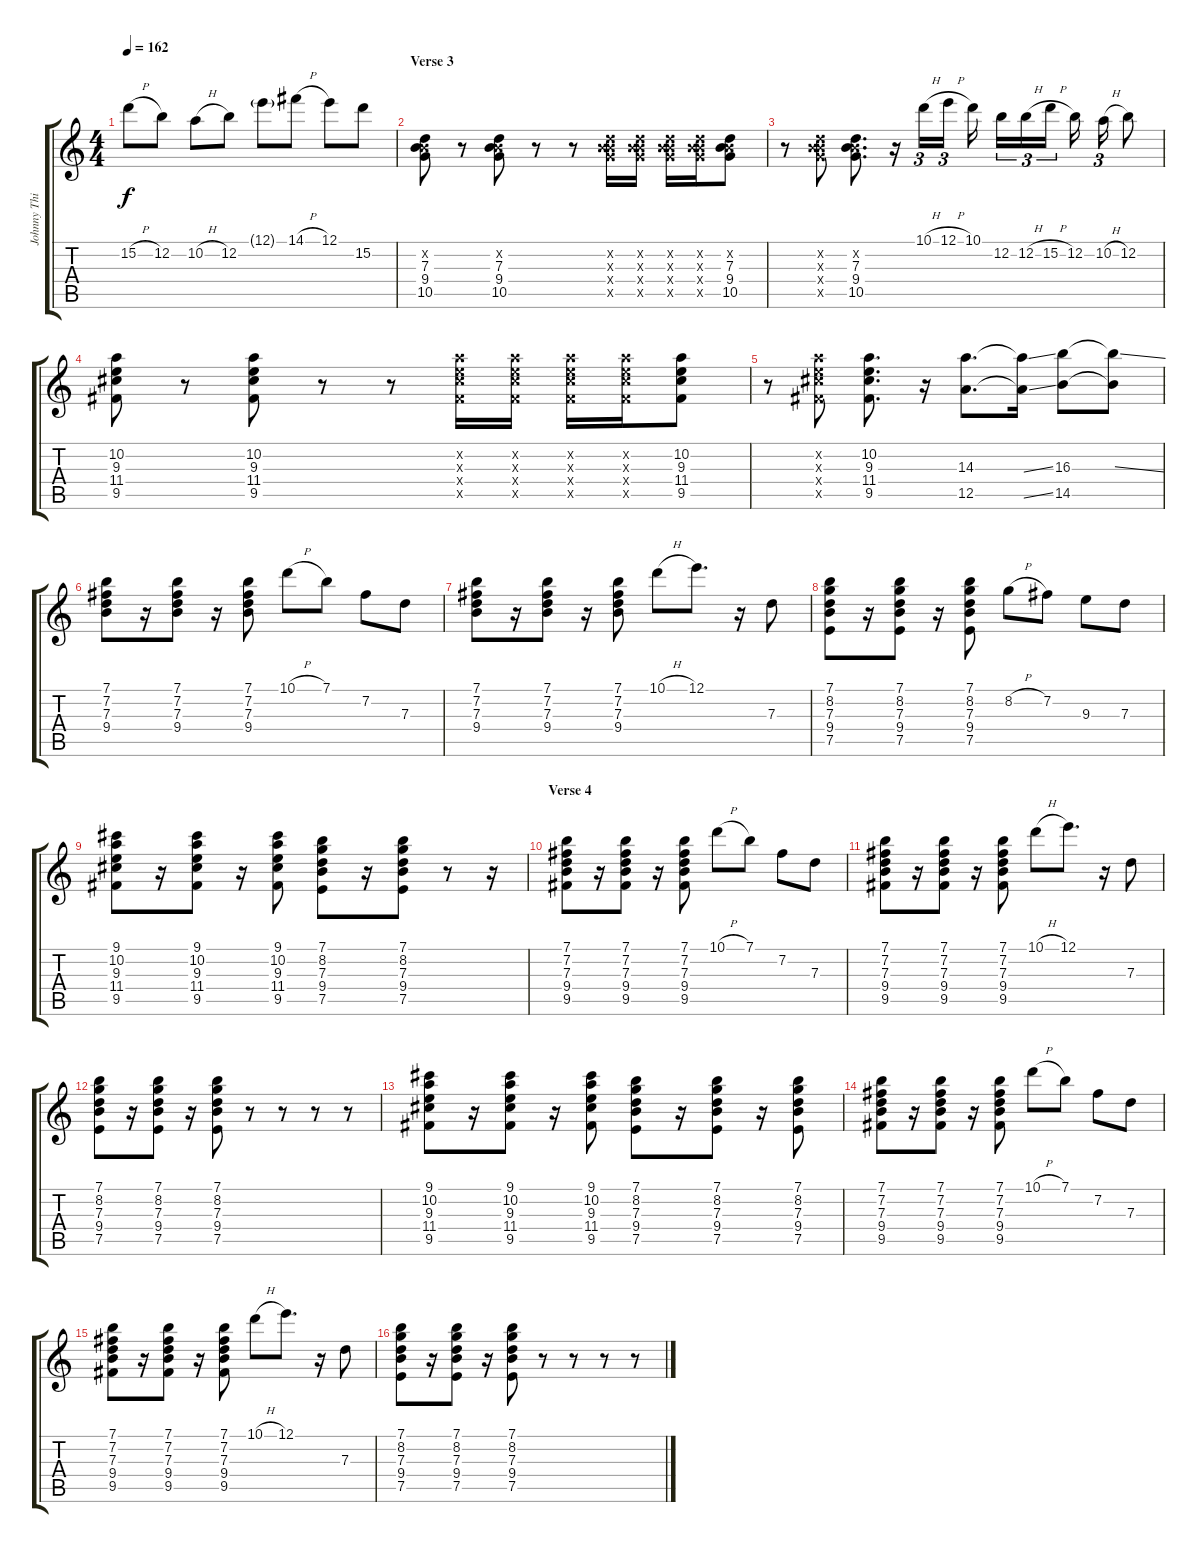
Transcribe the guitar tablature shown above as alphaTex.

\track ("Johnny Third" "Johnny Thi") {instrument distortionguitar}
\staff {score tabs}
\tuning (E4 B3 G3 D3 A2 D2) {hide}
\ts (4 4)
\tempo 162
\clef g2
\ks c
15.2{h}.8{dy f} 12.2.8 10.2{h}.8 12.2.8 12.1{g}.8 14.1{h}.8 12.1.8 15.2.8 |
\section ("" "Verse 3")
(0.2{x} 7.3 9.4 10.5).8 r.8 (0.2{x} 7.3 9.4 10.5).8 r.8 r.8 (0.2{x} 7.3{x} 9.4{x} 10.5{x}).16 (0.2{x} 7.3{x} 9.4{x} 10.5{x}).16 (0.2{x} 7.3{x} 9.4{x} 10.5{x}).16 (0.2{x} 7.3{x} 9.4{x} 10.5{x}).16 (0.2{x} 7.3 9.4 10.5).8 |
r.8 (0.2{x} 7.3{x} 9.4{x} 10.5{x}).8 (0.2{x} 7.3 9.4 10.5).8{d} r.16 10.1{h}.16{tu (3 2)} 12.1{h}.16{tu (3 2)} 10.1.16 12.2.16{tu (3 2)} 12.2{h}.16{tu (3 2)} 15.2{h}.16{tu (3 2)} 12.2.16 10.2{h}.16{tu (3 2)} 12.2.8 |
(10.2 9.3 11.4 9.5).8 r.8 (10.2 9.3 11.4 9.5).8 r.8 r.8 (10.2{x} 9.3{x} 11.4{x} 9.5{x}).16 (10.2{x} 9.3{x} 11.4{x} 9.5{x}).16 (10.2{x} 9.3{x} 11.4{x} 9.5{x}).16 (10.2{x} 9.3{x} 11.4{x} 9.5{x}).16 (10.2 9.3 11.4 9.5).8 |
r.8 (10.2{x} 9.3{x} 11.4{x} 9.5{x}).8 (10.2 9.3 11.4 9.5).8{d} r.16 (14.3 12.5).8{d} (14.3{ss t} 12.5{ss t}).16 (16.3 14.5).8 (16.3{ss t} 14.5{t}).8 |
(7.1 7.2 7.3 9.4).8 r.16 (7.1 7.2 7.3 9.4).8 r.16 (7.1 7.2 7.3 9.4).8 10.1{h}.8 7.1.8 7.2.8 7.3.8 |
(7.1 7.2 7.3 9.4).8 r.16 (7.1 7.2 7.3 9.4).8 r.16 (7.1 7.2 7.3 9.4).8 10.1{h}.8 12.1.8{d} r.16 7.3.8 |
(7.1 8.2 7.3 9.4 7.5).8 r.16 (7.1 8.2 7.3 9.4 7.5).8 r.16 (7.1 8.2 7.3 9.4 7.5).8 8.2{h}.8 7.2.8 9.3.8 7.3.8 |
(9.1 10.2 9.3 11.4 9.5).8 r.16 (9.1 10.2 9.3 11.4 9.5).8 r.16 (9.1 10.2 9.3 11.4 9.5).8 (7.1 8.2 7.3 9.4 7.5).8 r.16 (7.1 8.2 7.3 9.4 7.5).8 r.8 r.16 |
\section ("" "Verse 4")
(7.1 7.2 7.3 9.4 9.5).8 r.16 (7.1 7.2 7.3 9.4 9.5).8 r.16 (7.1 7.2 7.3 9.4 9.5).8 10.1{h}.8 7.1.8 7.2.8 7.3.8 |
(7.1 7.2 7.3 9.4 9.5).8 r.16 (7.1 7.2 7.3 9.4 9.5).8 r.16 (7.1 7.2 7.3 9.4 9.5).8 10.1{h}.8 12.1.8{d} r.16 7.3.8 |
(7.1 8.2 7.3 9.4 7.5).8 r.16 (7.1 8.2 7.3 9.4 7.5).8 r.16 (7.1 8.2 7.3 9.4 7.5).8 r.8 r.8 r.8 r.8 |
(9.1 10.2 9.3 11.4 9.5).8 r.16 (9.1 10.2 9.3 11.4 9.5).8 r.16 (9.1 10.2 9.3 11.4 9.5).8 (7.1 8.2 7.3 9.4 7.5).8 r.16 (7.1 8.2 7.3 9.4 7.5).8 r.16 (7.1 8.2 7.3 9.4 7.5).8 |
(7.1 7.2 7.3 9.4 9.5).8 r.16 (7.1 7.2 7.3 9.4 9.5).8 r.16 (7.1 7.2 7.3 9.4 9.5).8 10.1{h}.8 7.1.8 7.2.8 7.3.8 |
(7.1 7.2 7.3 9.4 9.5).8 r.16 (7.1 7.2 7.3 9.4 9.5).8 r.16 (7.1 7.2 7.3 9.4 9.5).8 10.1{h}.8 12.1.8{d} r.16 7.3.8 |
(7.1 8.2 7.3 9.4 7.5).8 r.16 (7.1 8.2 7.3 9.4 7.5).8 r.16 (7.1 8.2 7.3 9.4 7.5).8 r.8 r.8 r.8 r.8
